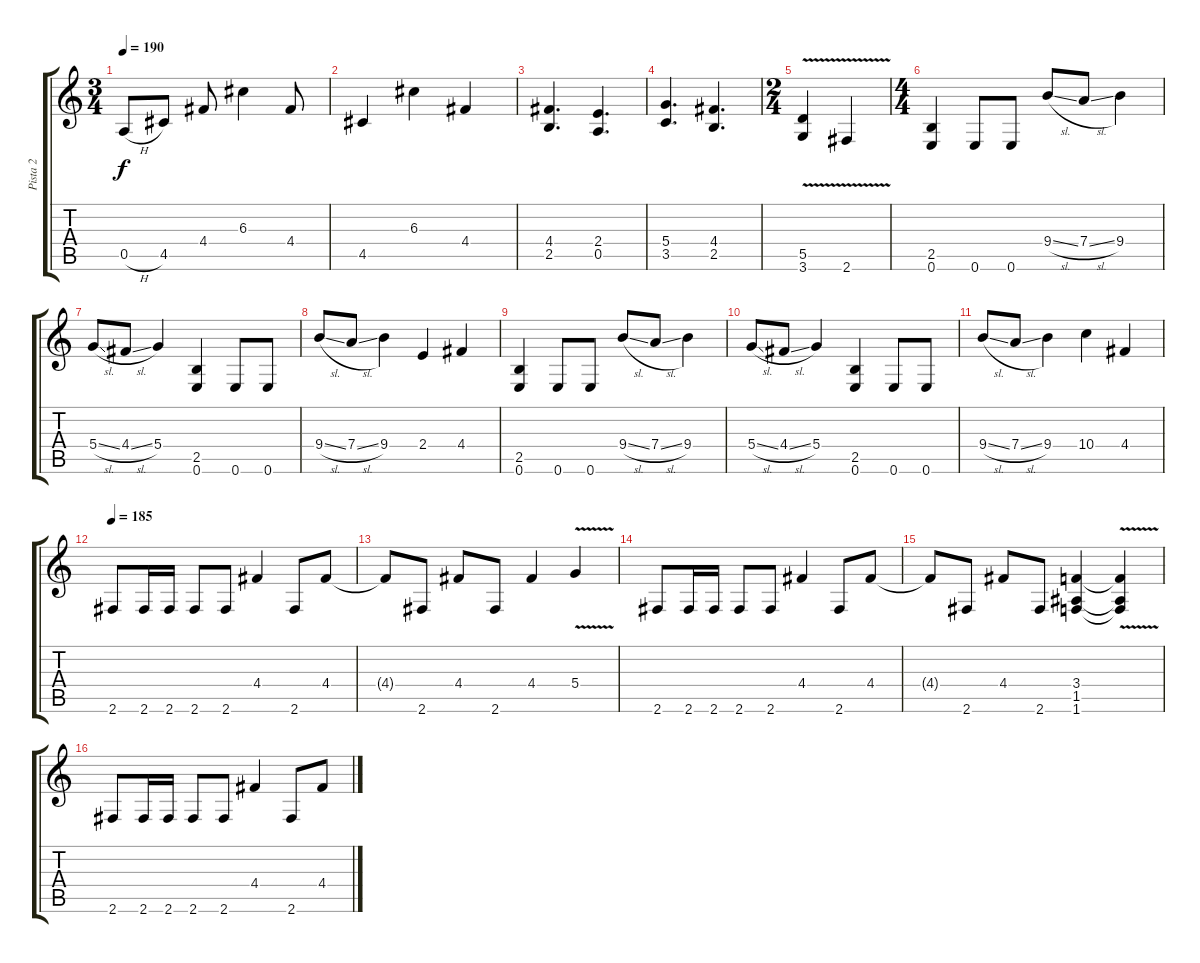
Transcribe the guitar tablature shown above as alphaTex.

\track ("Pista 2" "Pista 2") {instrument overdrivenguitar}
\staff {score tabs}
\tuning (E4 B3 G3 D3 A2 E2) {hide}
\ts (3 4)
\tempo 190
\clef g2
\ks c
0.5{h}.8{dy f} 4.5.8 4.4.8 6.3.4 4.4.8 |
4.5.4 6.3.4 4.4.4 |
(4.4 2.5).4{d} (2.4 0.5).4{d} |
(5.4 3.5).4{d} (4.4 2.5).4{d} |
\ts (2 4)
(5.5 3.6{v}).4 2.6{v}.4 |
\ts (4 4)
(2.5 0.6).4 0.6.8 0.6.8 9.4{sl}.8 7.4{sl}.8 9.4.4 |
5.4{sl}.8 4.4{sl}.8 5.4.4 (2.5 0.6).4 0.6.8 0.6.8 |
9.4{sl}.8 7.4{sl}.8 9.4.4 2.4.4 4.4.4 |
(2.5 0.6).4 0.6.8 0.6.8 9.4{sl}.8 7.4{sl}.8 9.4.4 |
5.4{sl}.8 4.4{sl}.8 5.4.4 (2.5 0.6).4 0.6.8 0.6.8 |
9.4{sl}.8 7.4{sl}.8 9.4.4 10.4.4 4.4.4 |
\tempo 185
2.6.8 2.6.16 2.6.16 2.6.8 2.6.8 4.4.4 2.6.8 4.4.8 |
4.4{t}.8 2.6.8 4.4.8 2.6.8 4.4.4 5.4{v}.4 |
2.6.8 2.6.16 2.6.16 2.6.8 2.6.8 4.4.4 2.6.8 4.4.8 |
4.4{t}.8 2.6.8 4.4.8 2.6.8 (3.4 1.5 1.6).4 (3.4{v t} 1.5{t} 1.6{t}).4 |
2.6.8 2.6.16 2.6.16 2.6.8 2.6.8 4.4.4 2.6.8 4.4.8
